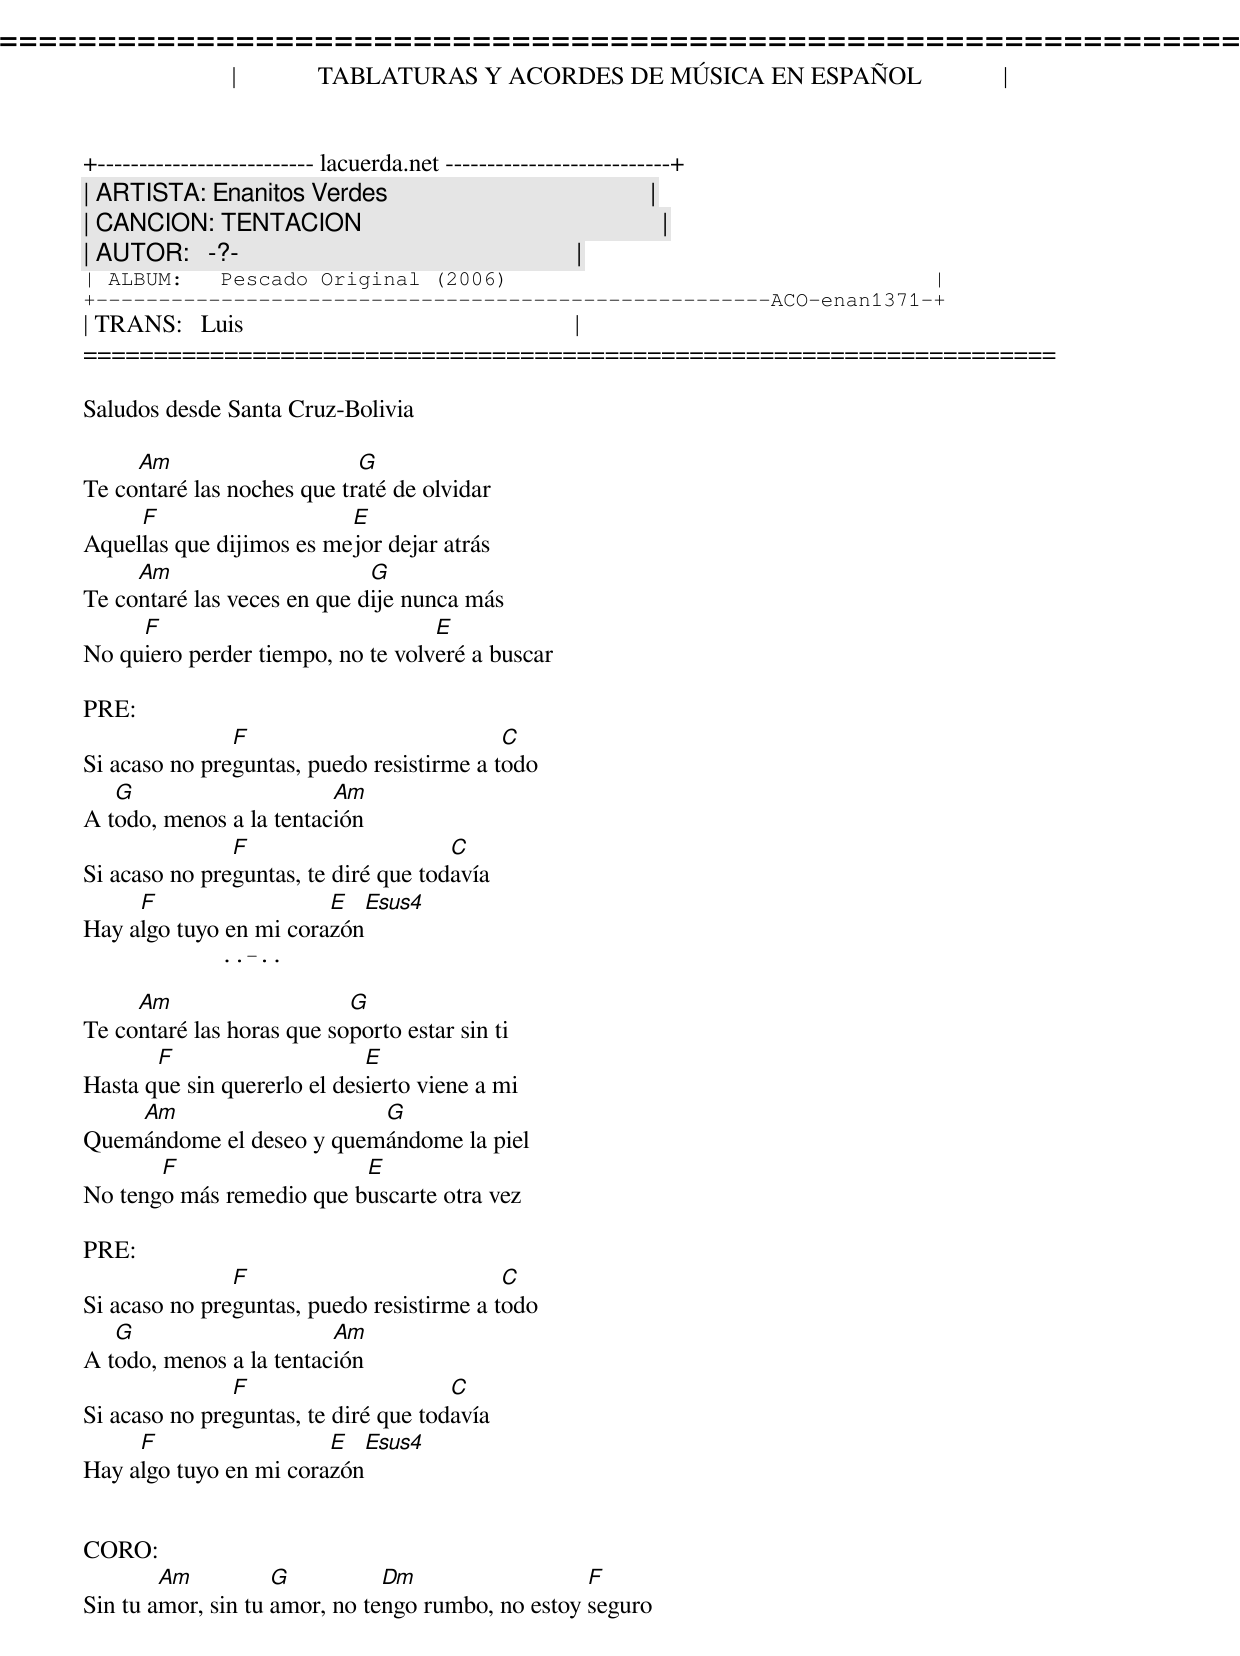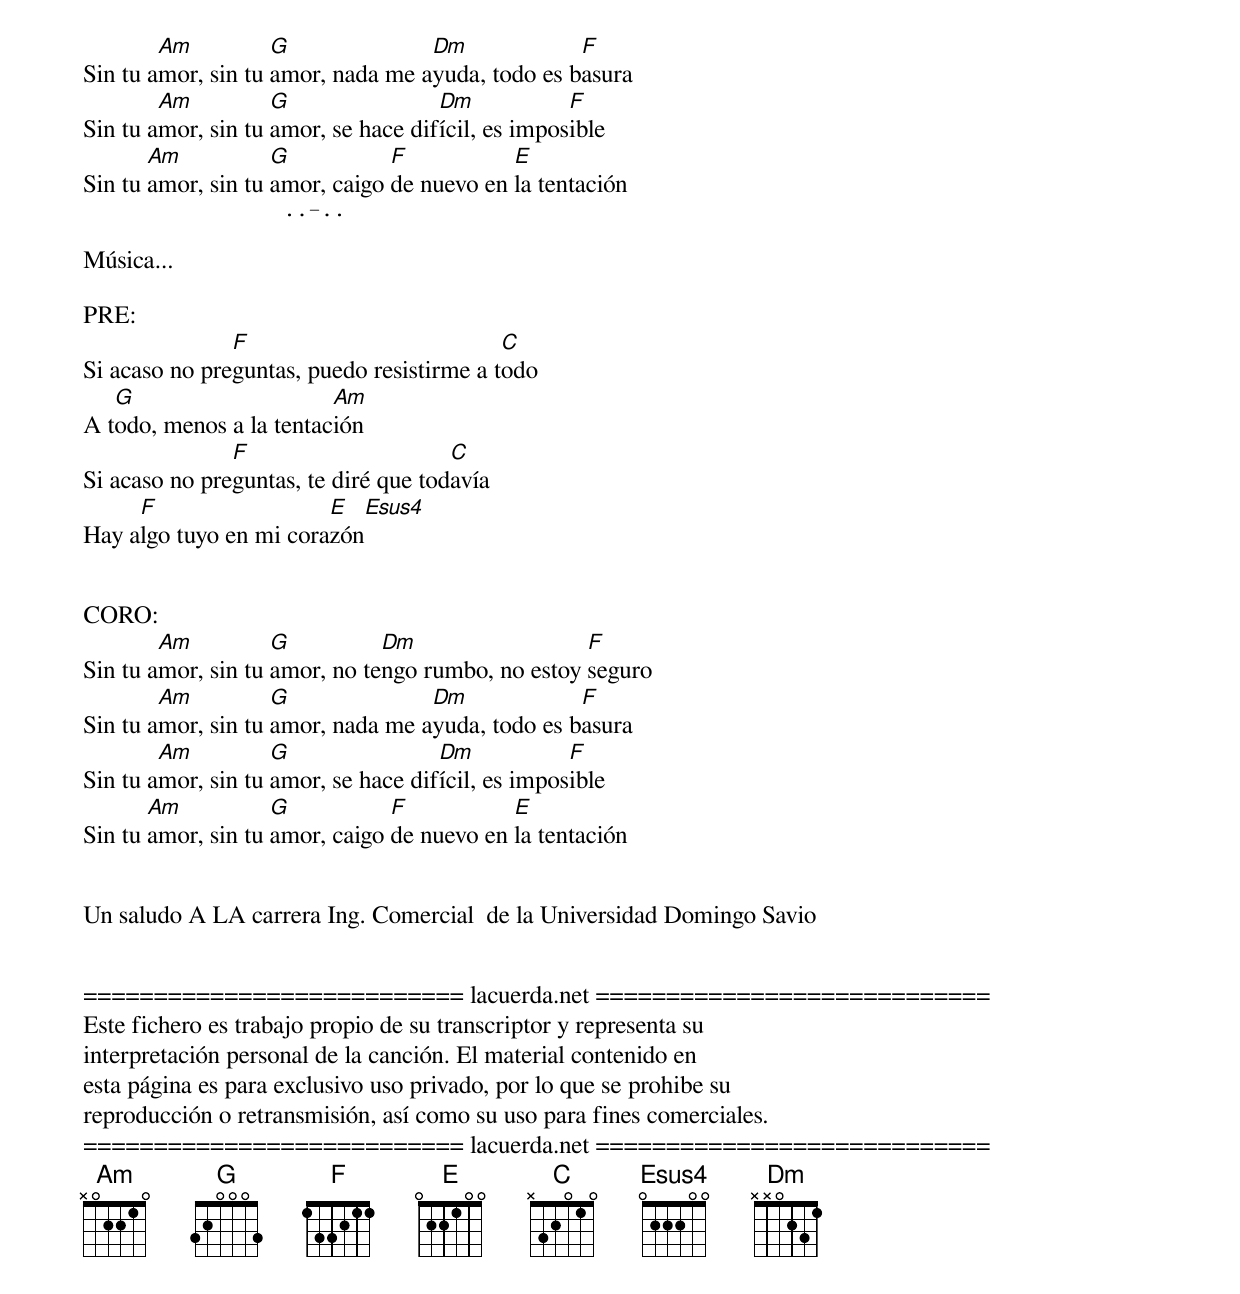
=====================================================================
|             TABLATURAS Y ACORDES DE MÚSICA EN ESPAÑOL             |
+-------------------------- lacuerda.net ---------------------------+
| ARTISTA: Enanitos Verdes                                          |
| CANCION: TENTACION                                                |
| AUTOR:   -?-                                                      |
| ALBUM:   Pescado Original (2006)                                  |
+------------------------------------------------------ACO-enan1371-+
| TRANS:   Luis                                                     |
=====================================================================

Saludos desde Santa Cruz-Bolivia

     Am                     G
Te contaré las noches que traté de olvidar
     F                    E
Aquellas que dijimos es mejor dejar atrás
     Am                      G
Te contaré las veces en que dije nunca más
     F                             E
No quiero perder tiempo, no te volveré a buscar

PRE:
               F                           C
Si acaso no preguntas, puedo resistirme a todo
   G                     Am
A todo, menos a la tentación
               F                      C
Si acaso no preguntas, te diré que todavía
     F                  E    Esus4
Hay algo tuyo en mi corazón
           ..-..

     Am                    G
Te contaré las horas que soporto estar sin ti
       F                     E
Hasta que sin quererlo el desierto viene a mi
    Am                    G
Quemándome el deseo y quemándome la piel
       F                  E
No tengo más remedio que buscarte otra vez

PRE:
               F                           C
Si acaso no preguntas, puedo resistirme a todo
   G                     Am
A todo, menos a la tentación
               F                      C
Si acaso no preguntas, te diré que todavía
     F                  E    Esus4
Hay algo tuyo en mi corazón


CORO:
        Am          G          Dm                  F
Sin tu amor, sin tu amor, no tengo rumbo, no estoy seguro
        Am          G              Dm             F
Sin tu amor, sin tu amor, nada me ayuda, todo es basura
        Am          G                Dm            F
Sin tu amor, sin tu amor, se hace difícil, es imposible
       Am           G           F           E
Sin tu amor, sin tu amor, caigo de nuevo en la tentación
                ..-..

Música...

PRE:
               F                           C
Si acaso no preguntas, puedo resistirme a todo
   G                     Am
A todo, menos a la tentación
               F                      C
Si acaso no preguntas, te diré que todavía
     F                  E    Esus4
Hay algo tuyo en mi corazón


CORO:
        Am          G          Dm                  F
Sin tu amor, sin tu amor, no tengo rumbo, no estoy seguro
        Am          G              Dm             F
Sin tu amor, sin tu amor, nada me ayuda, todo es basura
        Am          G                Dm            F
Sin tu amor, sin tu amor, se hace difícil, es imposible
       Am           G           F           E
Sin tu amor, sin tu amor, caigo de nuevo en la tentación


Un saludo A LA carrera Ing. Comercial  de la Universidad Domingo Savio


=========================== lacuerda.net ============================
Este fichero es trabajo propio de su transcriptor y representa su
interpretación personal de la canción. El material contenido en
esta página es para exclusivo uso privado, por lo que se prohibe su
reproducción o retransmisión, así como su uso para fines comerciales.
=========================== lacuerda.net ============================
